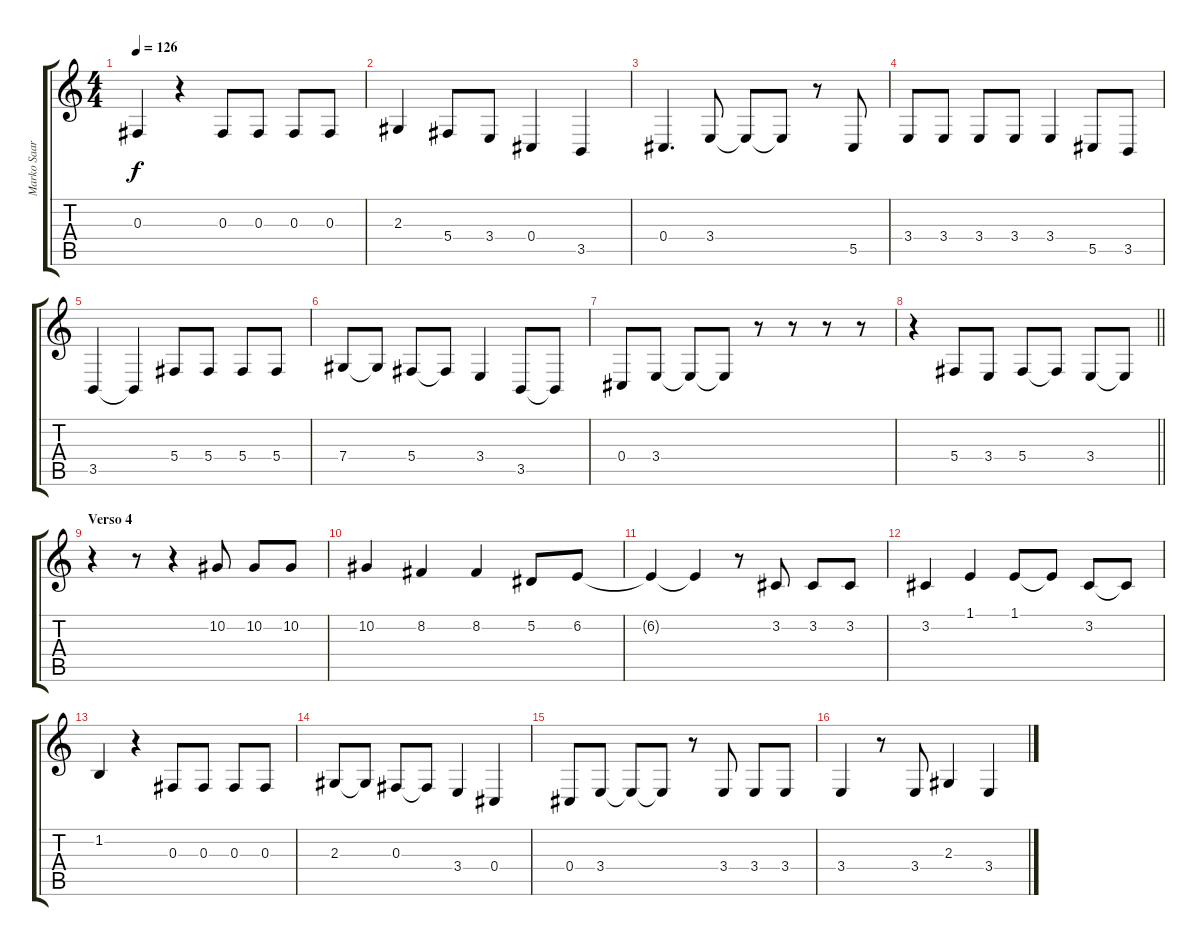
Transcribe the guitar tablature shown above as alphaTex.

\track ("Marko Saaresto" "Marko Saar") {instrument lead6voice}
\staff {score tabs}
\tuning (Eb4 Bb3 Gb3 Db3 Ab2 Eb2) {hide}
\ts (4 4)
\tempo 126
\clef g2
\ks c
0.3.4{dy f} r.4 0.3.8 0.3.8 0.3.8 0.3.8 |
2.3.4 5.4.8 3.4.8 0.4.4 3.5.4 |
0.4.4{d} 3.4.8 3.4{t}.8 3.4{t}.8 r.8 5.5.8 |
3.4.8 3.4.8 3.4.8 3.4.8 3.4.4 5.5.8 3.5.8 |
3.5.4 3.5{t}.4 5.4.8 5.4.8 5.4.8 5.4.8 |
7.4.8 7.4{t}.8 5.4.8 5.4{t}.8 3.4.4 3.5.8 3.5{t}.8 |
0.4.8 3.4.8 3.4{t}.8 3.4{t}.8 r.8 r.8 r.8 r.8 |
\barLineRight lightlight
r.4 5.4.8 3.4.8 5.4.8 5.4{t}.8 3.4.8 3.4{t}.8 |
\section ("" "Verso 4")
r.4 r.8 r.4 10.2.8 10.2.8 10.2.8 |
10.2.4 8.2.4 8.2.4 5.2.8 6.2.8 |
6.2{t}.4 6.2{t}.4 r.8 3.2.8 3.2.8 3.2.8 |
3.2.4 1.1.4 1.1.8 1.1{t}.8 3.2.8 3.2{t}.8 |
1.2.4 r.4 0.3.8 0.3.8 0.3.8 0.3.8 |
2.3.8 2.3{t}.8 0.3.8 0.3{t}.8 3.4.4 0.4.4 |
0.4.8 3.4.8 3.4{t}.8 3.4{t}.8 r.8 3.4.8 3.4.8 3.4.8 |
3.4.4 r.8 3.4.8 2.3.4 3.4.4
